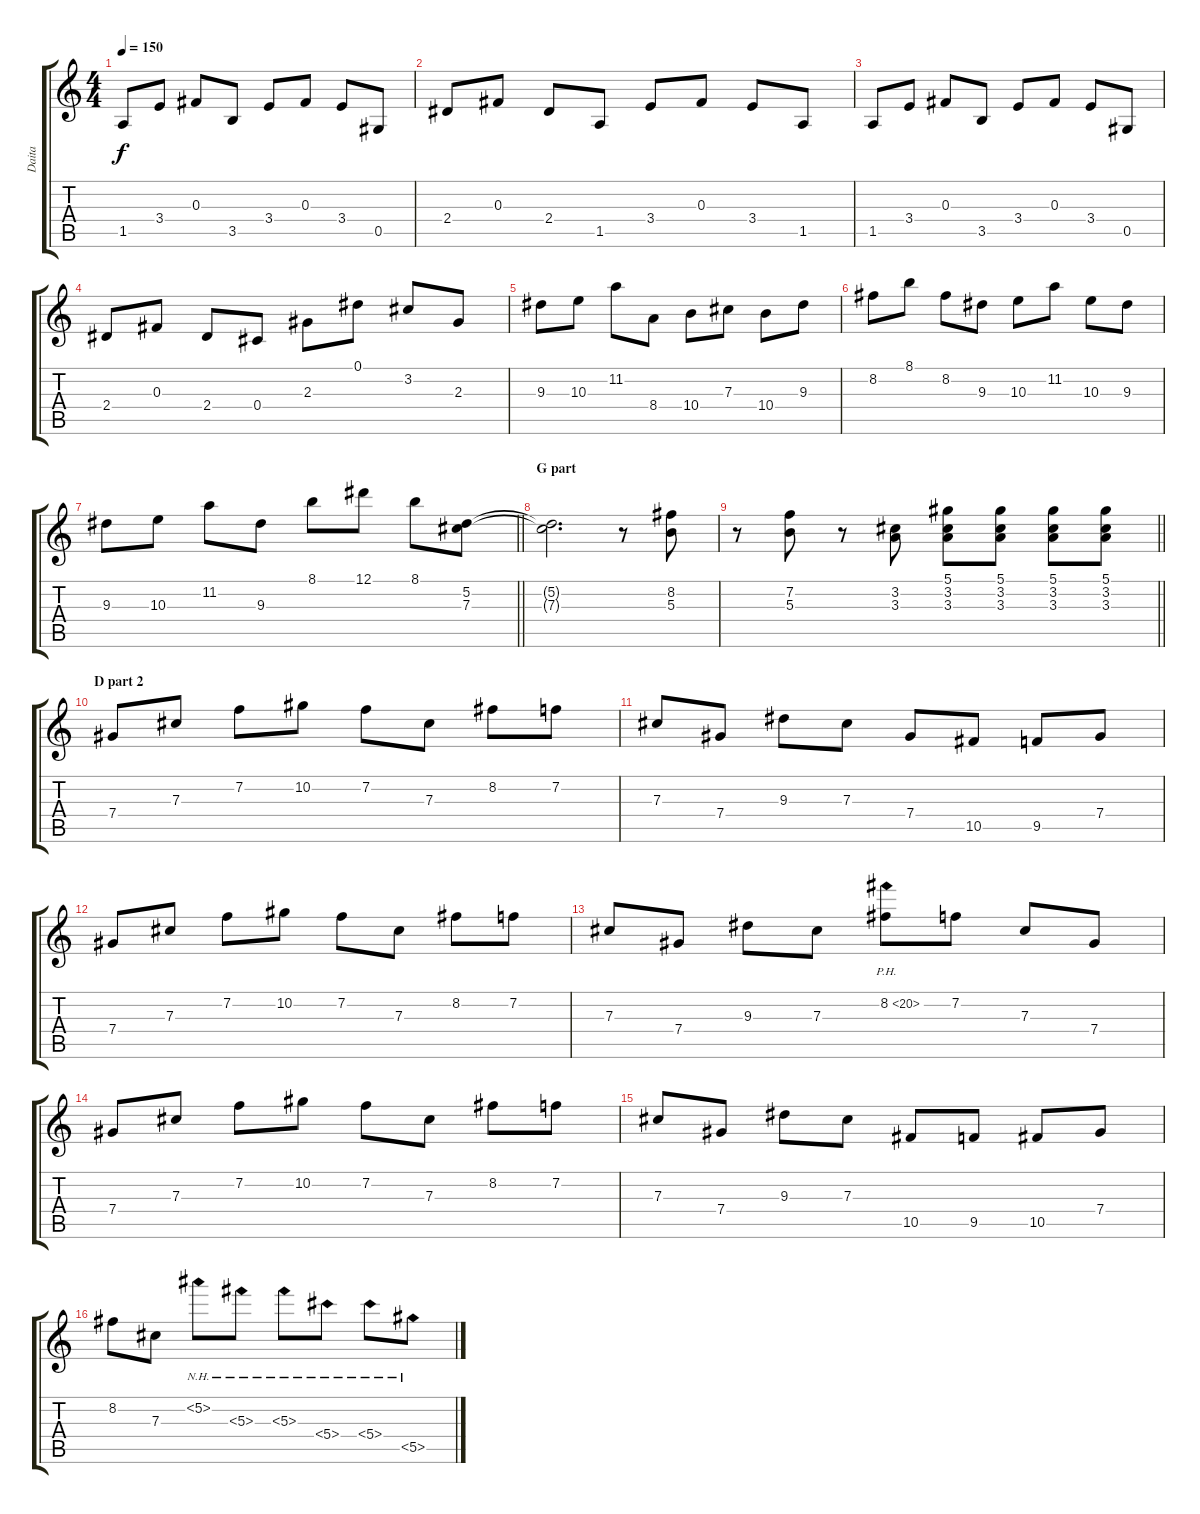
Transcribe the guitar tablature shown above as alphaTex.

\track ("Daita" "Daita") {instrument distortionguitar}
\staff {score tabs}
\tuning (Eb4 Bb3 Gb3 Db3 Ab2 Eb2) {hide}
\ts (4 4)
\tempo 150
\clef g2
\ks c
1.5.8{dy f} 3.4.8 0.3.8 3.5.8 3.4.8 0.3.8 3.4.8 0.5.8 |
2.4.8 0.3.8 2.4.8 1.5.8 3.4.8 0.3.8 3.4.8 1.5.8 |
1.5.8 3.4.8 0.3.8 3.5.8 3.4.8 0.3.8 3.4.8 0.5.8 |
2.4.8 0.3.8 2.4.8 0.4.8 2.3.8 0.1.8 3.2.8 2.3.8 |
9.3.8{instrument distortionguitar} 10.3.8 11.2.8 8.4.8 10.4.8 7.3.8 10.4.8 9.3.8 |
8.2.8 8.1.8 8.2.8 9.3.8 10.3.8 11.2.8 10.3.8 9.3.8 |
\barLineRight lightlight
9.3.8 10.3.8 11.2.8 9.3.8 8.1.8 12.1.8 8.1.8 (5.2 7.3).8 |
\section ("" "G part")
(5.2{t} 7.3{t}).2{d} r.8 (8.2 5.3).8 |
\barLineRight lightlight
r.8 (7.2 5.3).8 r.8 (3.2 3.3).8 (5.1 3.2 3.3).8 (5.1 3.2 3.3).8 (5.1 3.2 3.3).8 (5.1 3.2 3.3).8 |
\section ("" "D part 2")
7.4.8 7.3.8 7.2.8 10.2.8 7.2.8 7.3.8 8.2.8 7.2.8 |
7.3.8 7.4.8 9.3.8 7.3.8 7.4.8 10.5.8 9.5.8 7.4.8 |
7.4.8 7.3.8 7.2.8 10.2.8 7.2.8 7.3.8 8.2.8 7.2.8 |
7.3.8 7.4.8 9.3.8 7.3.8 8.2{ph 12}.8 7.2.8 7.3.8 7.4.8 |
7.4.8 7.3.8 7.2.8 10.2.8 7.2.8 7.3.8 8.2.8 7.2.8 |
7.3.8 7.4.8 9.3.8 7.3.8 10.5.8 9.5.8 10.5.8 7.4.8 |
8.2.8 7.3.8 5.2{nh}.8 5.3{nh}.8 5.3{nh}.8 5.4{nh}.8 5.4{nh}.8 5.5{nh}.8
